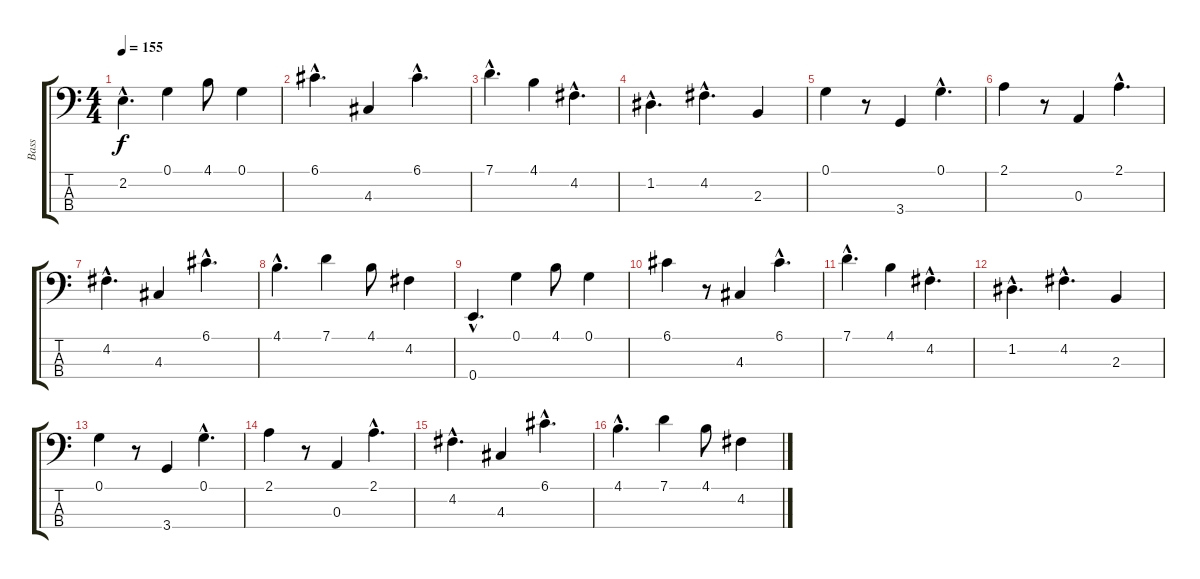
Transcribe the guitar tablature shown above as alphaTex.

\track ("Bass" "Bass") {instrument fretlessbass}
\staff {score tabs}
\tuning (G2 D2 A1 E1) {hide}
\ts (4 4)
\tempo 155
\clef f4
\ks c
2.2{hac}.4{d dy f} 0.1.4 4.1.8 0.1.4 |
6.1{hac}.4{d} 4.3.4 6.1{hac}.4{d} |
7.1{hac}.4{d} 4.1.4 4.2{hac}.4{d} |
1.2{hac}.4{d} 4.2{hac}.4{d} 2.3.4 |
0.1.4 r.8 3.4.4 0.1{hac}.4{d} |
2.1.4 r.8 0.3.4 2.1{hac}.4{d} |
4.2{hac}.4{d} 4.3.4 6.1{hac}.4{d} |
4.1{hac}.4{d} 7.1.4 4.1.8 4.2.4 |
0.4{hac}.4{d} 0.1.4 4.1.8 0.1.4 |
6.1.4 r.8 4.3.4 6.1{hac}.4{d} |
7.1{hac}.4{d} 4.1.4 4.2{hac}.4{d} |
1.2{hac}.4{d} 4.2{hac}.4{d} 2.3.4 |
0.1.4 r.8 3.4.4 0.1{hac}.4{d} |
2.1.4 r.8 0.3.4 2.1{hac}.4{d} |
4.2{hac}.4{d} 4.3.4 6.1{hac}.4{d} |
4.1{hac}.4{d} 7.1.4 4.1.8 4.2.4
